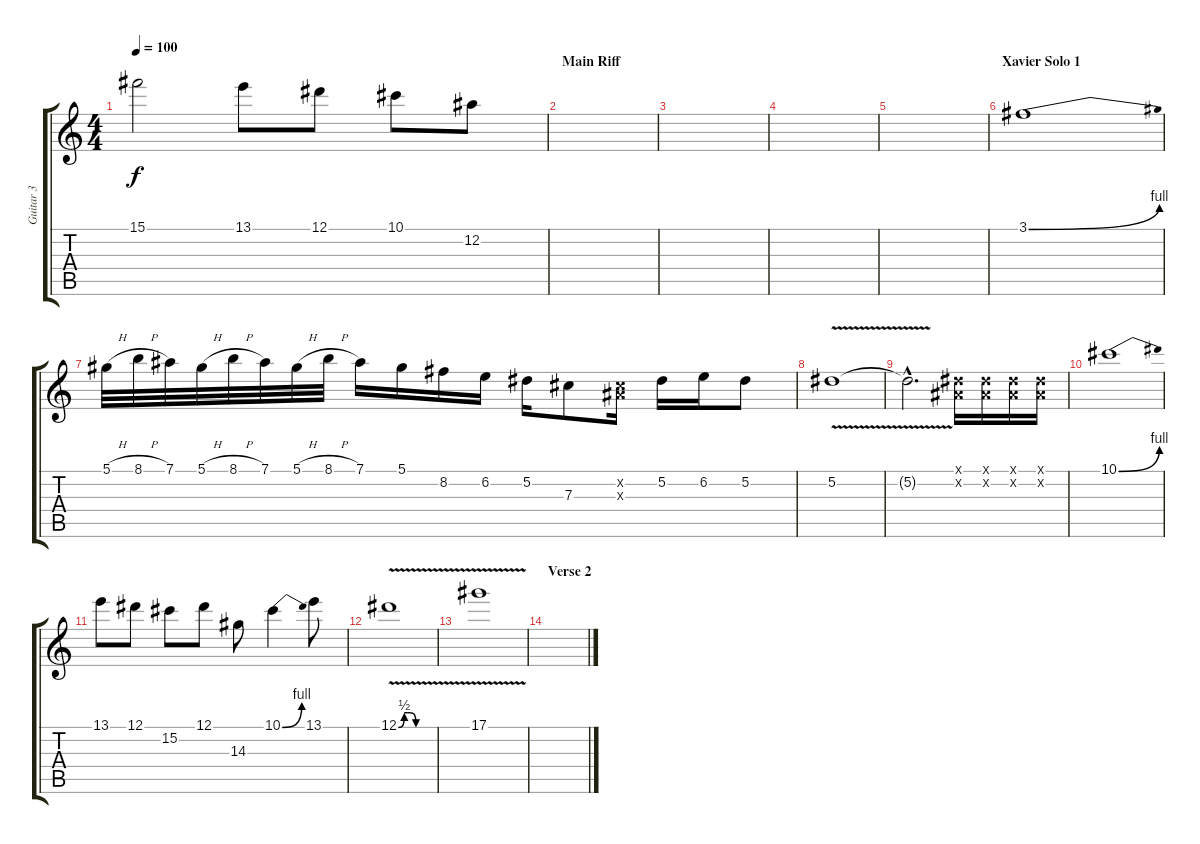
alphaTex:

\track ("Guitar 3" "Guitar 3") {instrument distortionguitar}
\staff {score tabs}
\tuning (Eb4 Bb3 Gb3 Db3 Ab2 Eb2) {hide}
\ts (4 4)
\tempo 100
\clef g2
\ks c
15.1.2{dy f} 13.1.8 12.1.8 10.1.8 12.2.8 |
\section ("" "Main Riff")
|
|
|
|
\section ("" "Xavier Solo 1")
3.1{be (bend 0 0 60 4)}.1 |
5.1{h}.32 8.1{h}.32 7.1.32 5.1{h}.32 8.1{h}.32 7.1.32 5.1{h}.32 8.1{h}.32 7.1.16 5.1.16 8.2.16 6.2.16 5.2.16 7.3.8 (0.2{x} 7.3{x}).16 5.2.16 6.2.16 5.2.8 |
5.2{v}.1 |
5.2{hac t}.2{d} (0.1{x} 0.2{x}).16 (0.1{x} 0.2{x}).16 (0.1{x} 0.2{x}).16 (0.1{x} 0.2{x}).16 |
10.1{be (bend 0 0 60 4)}.1 |
13.1.8 12.1.8 15.2.8 12.1.8 14.3.8 10.1{be (bend 0 0 60 4)}.4 13.1.8 |
12.1{be (custom 0 0 10 2 15 2 20 2 30 0 45 0 60 0) v}.1 |
17.1{v}.1 |
\section ("" "Verse 2")
